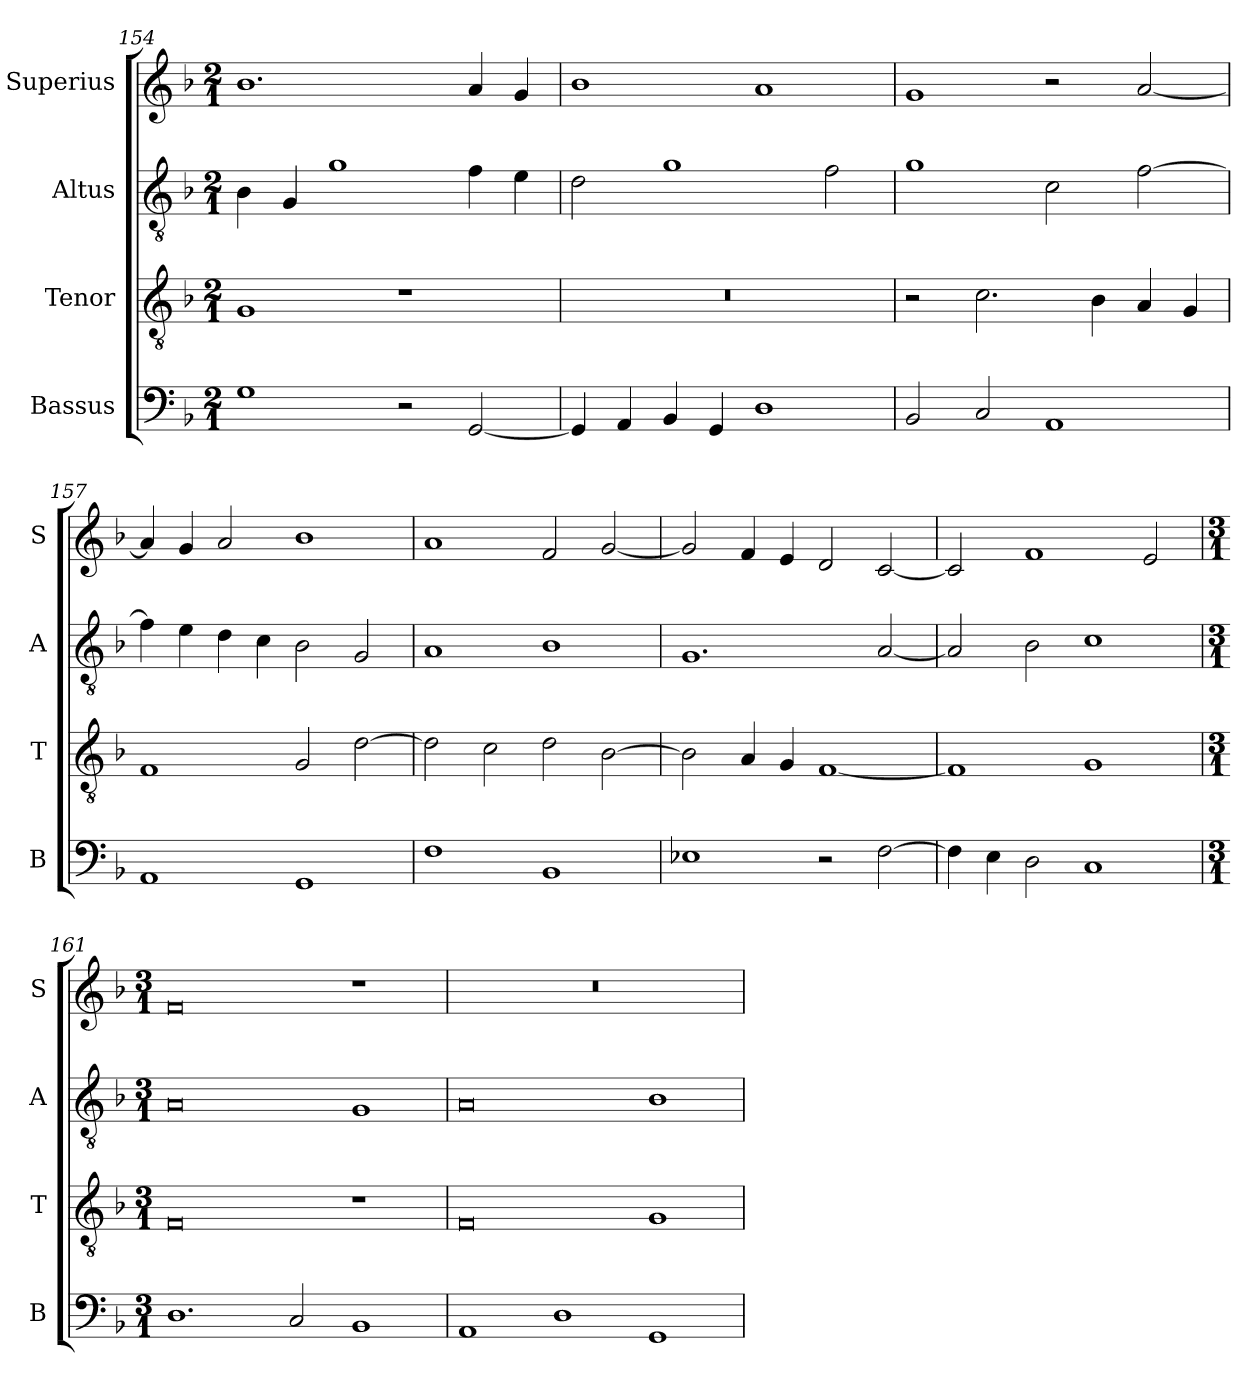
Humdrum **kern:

**kern	**kern	**kern	**kern
*part4	*part3	*part2	*part1
*staff4	*staff3	*staff2	*staff1
*I"Bassus	*I"Tenor	*I"Altus	*I"Superius
*I'B	*I'T	*I'A	*I'S
*clefF4	*clefGv2	*clefGv2	*clefG2
*k[b-]	*k[b-]	*k[b-]	*k[b-]
*M2/1	*M2/1	*M2/1	*M2/1
=154	=154	=154	=154
1G	1G	4B-\	1.b-
.	.	4G/	.
.	.	1g	.
2r	1r	.	.
[2GG/	.	4f\	4a/
.	.	4e\	4g/
=155	=155	=155	=155
4GG/]	0r	2d\	1b-
4AA/	.	.	.
4BB-/	.	1g	.
4GG/	.	.	.
1D	.	.	1a
.	.	2f\	.
=156	=156	=156	=156
2BB-/	2r	1g	1g
2C/	2.c\	.	.
1AA	.	2c\	2r
.	4B-\	.	.
.	4A/	[2f\	[2a/
.	4G/	.	.
=157	=157	=157	=157
1AA	1F	4f\]	4a/]
.	.	4e\	4g/
.	.	4d\	2a/
.	.	4c\	.
1GG	2G/	2B-\	1b-
.	[2d\	2G/	.
=158	=158	=158	=158
1F	2d\]	1A	1a
.	2c\	.	.
1BB-	2d\	1B-	2f/
.	[2B-\	.	[2g/
=159	=159	=159	=159
1E-X	2B-\]	1.G	2g/]
.	4A/	.	4f/
.	4G/	.	4e/
2r	[1F	.	2d/
[2F\	.	[2A/	[2c/
=160	=160	=160	=160
4F\]	1F]	2A/]	2c/]
4E\	.	.	.
2D\	.	2B-\	1f
1C	1G	1c	.
.	.	.	2e/
=161	=161	=161	=161
*M3/1	*M3/1	*M3/1	*M3/1
1.D	0F	0A	0f
2C/	.	.	.
1BB-	1r	1G	1r
=162	=162	=162	=162
1AA	0F	0A	0.r
1D	.	.	.
1GG	1G	1B-	.
=	=	=	=
*-	*-	*-	*-
